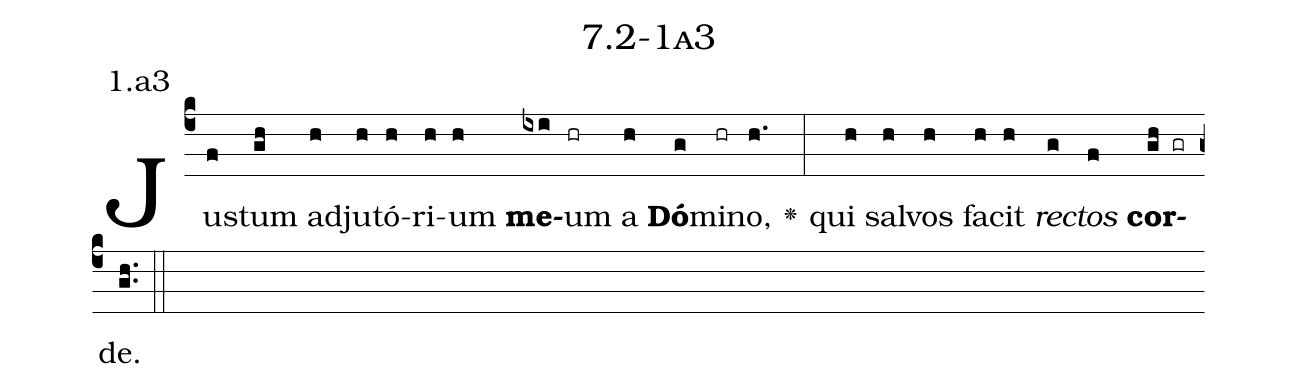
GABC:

name: 7.2-1a3;
annotation: 1.a3;
%%
(c4)Jus(f)tum(gh) ad(h)ju(h)tó(h)ri(h)um(h) <b>me</b>(ixi)um(hr) a(h) <b>Dó</b>(g)mi(hr)no,(h.) <v>\greheightstar</v>(:) qui(h) sal(h)vos(h) fa(h)cit(h) <i>rec</i>(g)<i>tos</i>(f) <b>cor</b>(gh gr)de.(gh..) (::)


%E(h) u(h) o(g) u(f) a(gh) e.(gh..) (::)
